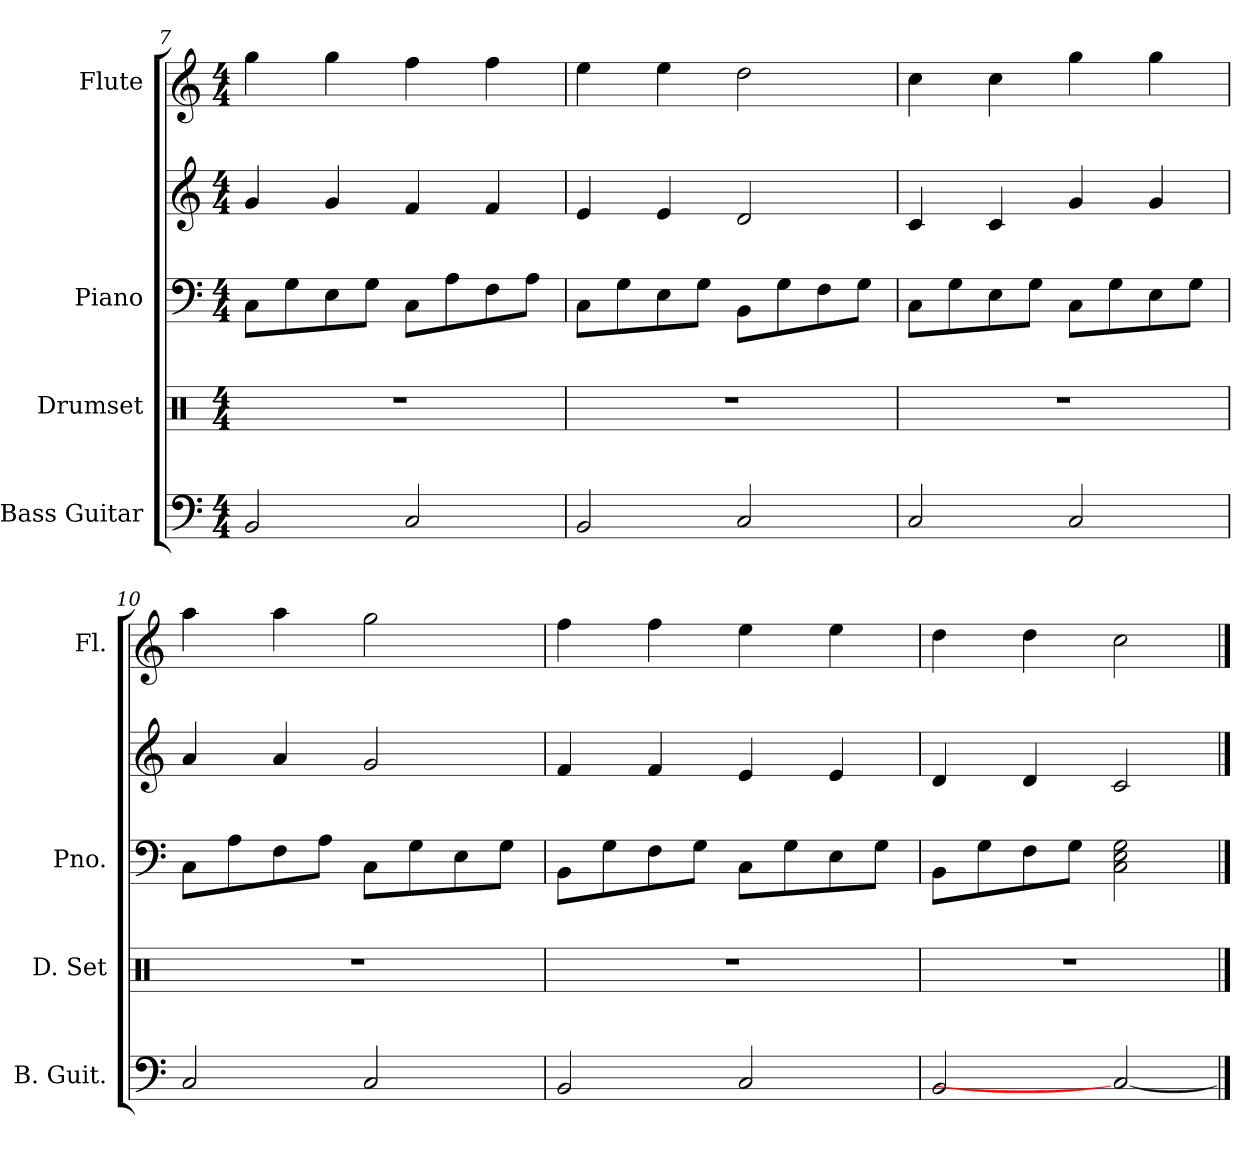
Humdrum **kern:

**kern	**kern	**kern	**kern	**kern
*part4	*part3	*part2	*part2	*part1
*staff5	*staff4	*staff3	*staff2	*staff1
*I"Bass Guitar	*I"Drumset	*I"Piano	*	*I"Flute
*I'B. Guit.	*I'D. Set	*I'Pno.	*	*I'Fl.
*clefF4	*clefX	*clefF4	*clefG2	*clefG2
*ITrd7c12	*	*	*	*
*k[]	*k[]	*k[]	*k[]	*k[]
*M4/4	*M4/4	*M4/4	*M4/4	*M4/4
=7	=7	=7	=7	=7
2BBB/	1r	8C\L	4g/	4gg\
.	.	8G\	.	.
.	.	8E\	4g/	4gg\
.	.	8G\J	.	.
2CC/	.	8C\L	4f/	4ff\
.	.	8A\	.	.
.	.	8F\	4f/	4ff\
.	.	8A\J	.	.
=8	=8	=8	=8	=8
2BBB/	1r	8C\L	4e/	4ee\
.	.	8G\	.	.
.	.	8E\	4e/	4ee\
.	.	8G\J	.	.
2CC/	.	8BB\L	2d/	2dd\
.	.	8G\	.	.
.	.	8F\	.	.
.	.	8G\J	.	.
!!LO:LB:g=z
=9	=9	=9	=9	=9
2CC/	1r	8C\L	4c/	4cc\
.	.	8G\	.	.
.	.	8E\	4c/	4cc\
.	.	8G\J	.	.
2CC/	.	8C\L	4g/	4gg\
.	.	8G\	.	.
.	.	8E\	4g/	4gg\
.	.	8G\J	.	.
=10	=10	=10	=10	=10
2CC/	1r	8C\L	4a/	4aa\
.	.	8A\	.	.
.	.	8F\	4a/	4aa\
.	.	8A\J	.	.
2CC/	.	8C\L	2g/	2gg\
.	.	8G\	.	.
.	.	8E\	.	.
.	.	8G\J	.	.
=11	=11	=11	=11	=11
2BBB/	1r	8BB\L	4f/	4ff\
.	.	8G\	.	.
.	.	8F\	4f/	4ff\
.	.	8G\J	.	.
2CC/	.	8C\L	4e/	4ee\
.	.	8G\	.	.
.	.	8E\	4e/	4ee\
.	.	8G\J	.	.
=12	=12	=12	=12	=12
2BBB/	1r	8BB\L	4d/	4dd\
.	.	8G\	.	.
.	.	8F\	4d/	4dd\
.	.	8G\J	.	.
2CC/_	.	2C\ 2E\ 2G\	2c/	2cc\
==	==	==	==	==
*-	*-	*-	*-	*-
